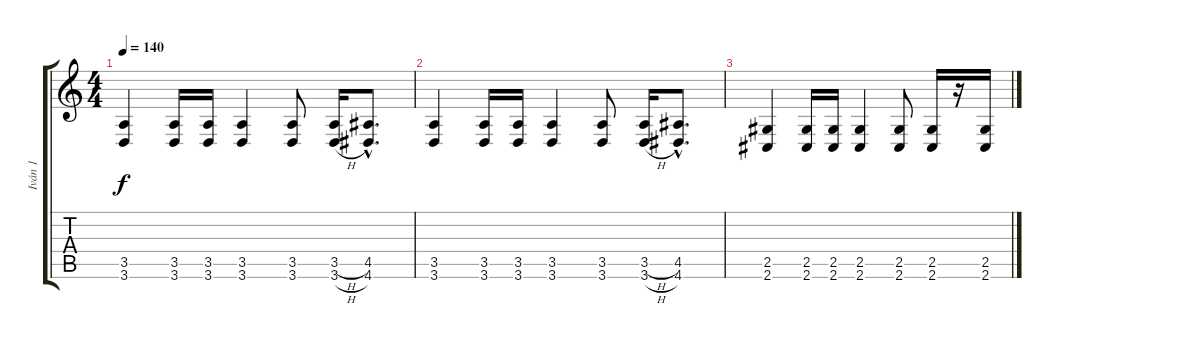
\track ("Iván 1" "Iván 1") {instrument distortionguitar}
\staff {score tabs}
\tuning (Db4 Ab3 E3 B2 Gb2 B1) {hide}
\ts (4 4)
\tempo 140
\clef g2
\ks c
(3.5 3.6).4{dy f} (3.5 3.6).16 (3.5 3.6).16 (3.5 3.6).4 (3.5 3.6).8 (3.5{h} 3.6{h}).16 (4.5{hac} 4.6{hac}).8{d} |
(3.5 3.6).4 (3.5 3.6).16 (3.5 3.6).16 (3.5 3.6).4 (3.5 3.6).8 (3.5{h} 3.6{h}).16 (4.5{hac} 4.6{hac}).8{d} |
(2.5 2.6).4 (2.5 2.6).16 (2.5 2.6).16 (2.5 2.6).4 (2.5 2.6).8 (2.5 2.6).16 r.16 (2.5 2.6).16
